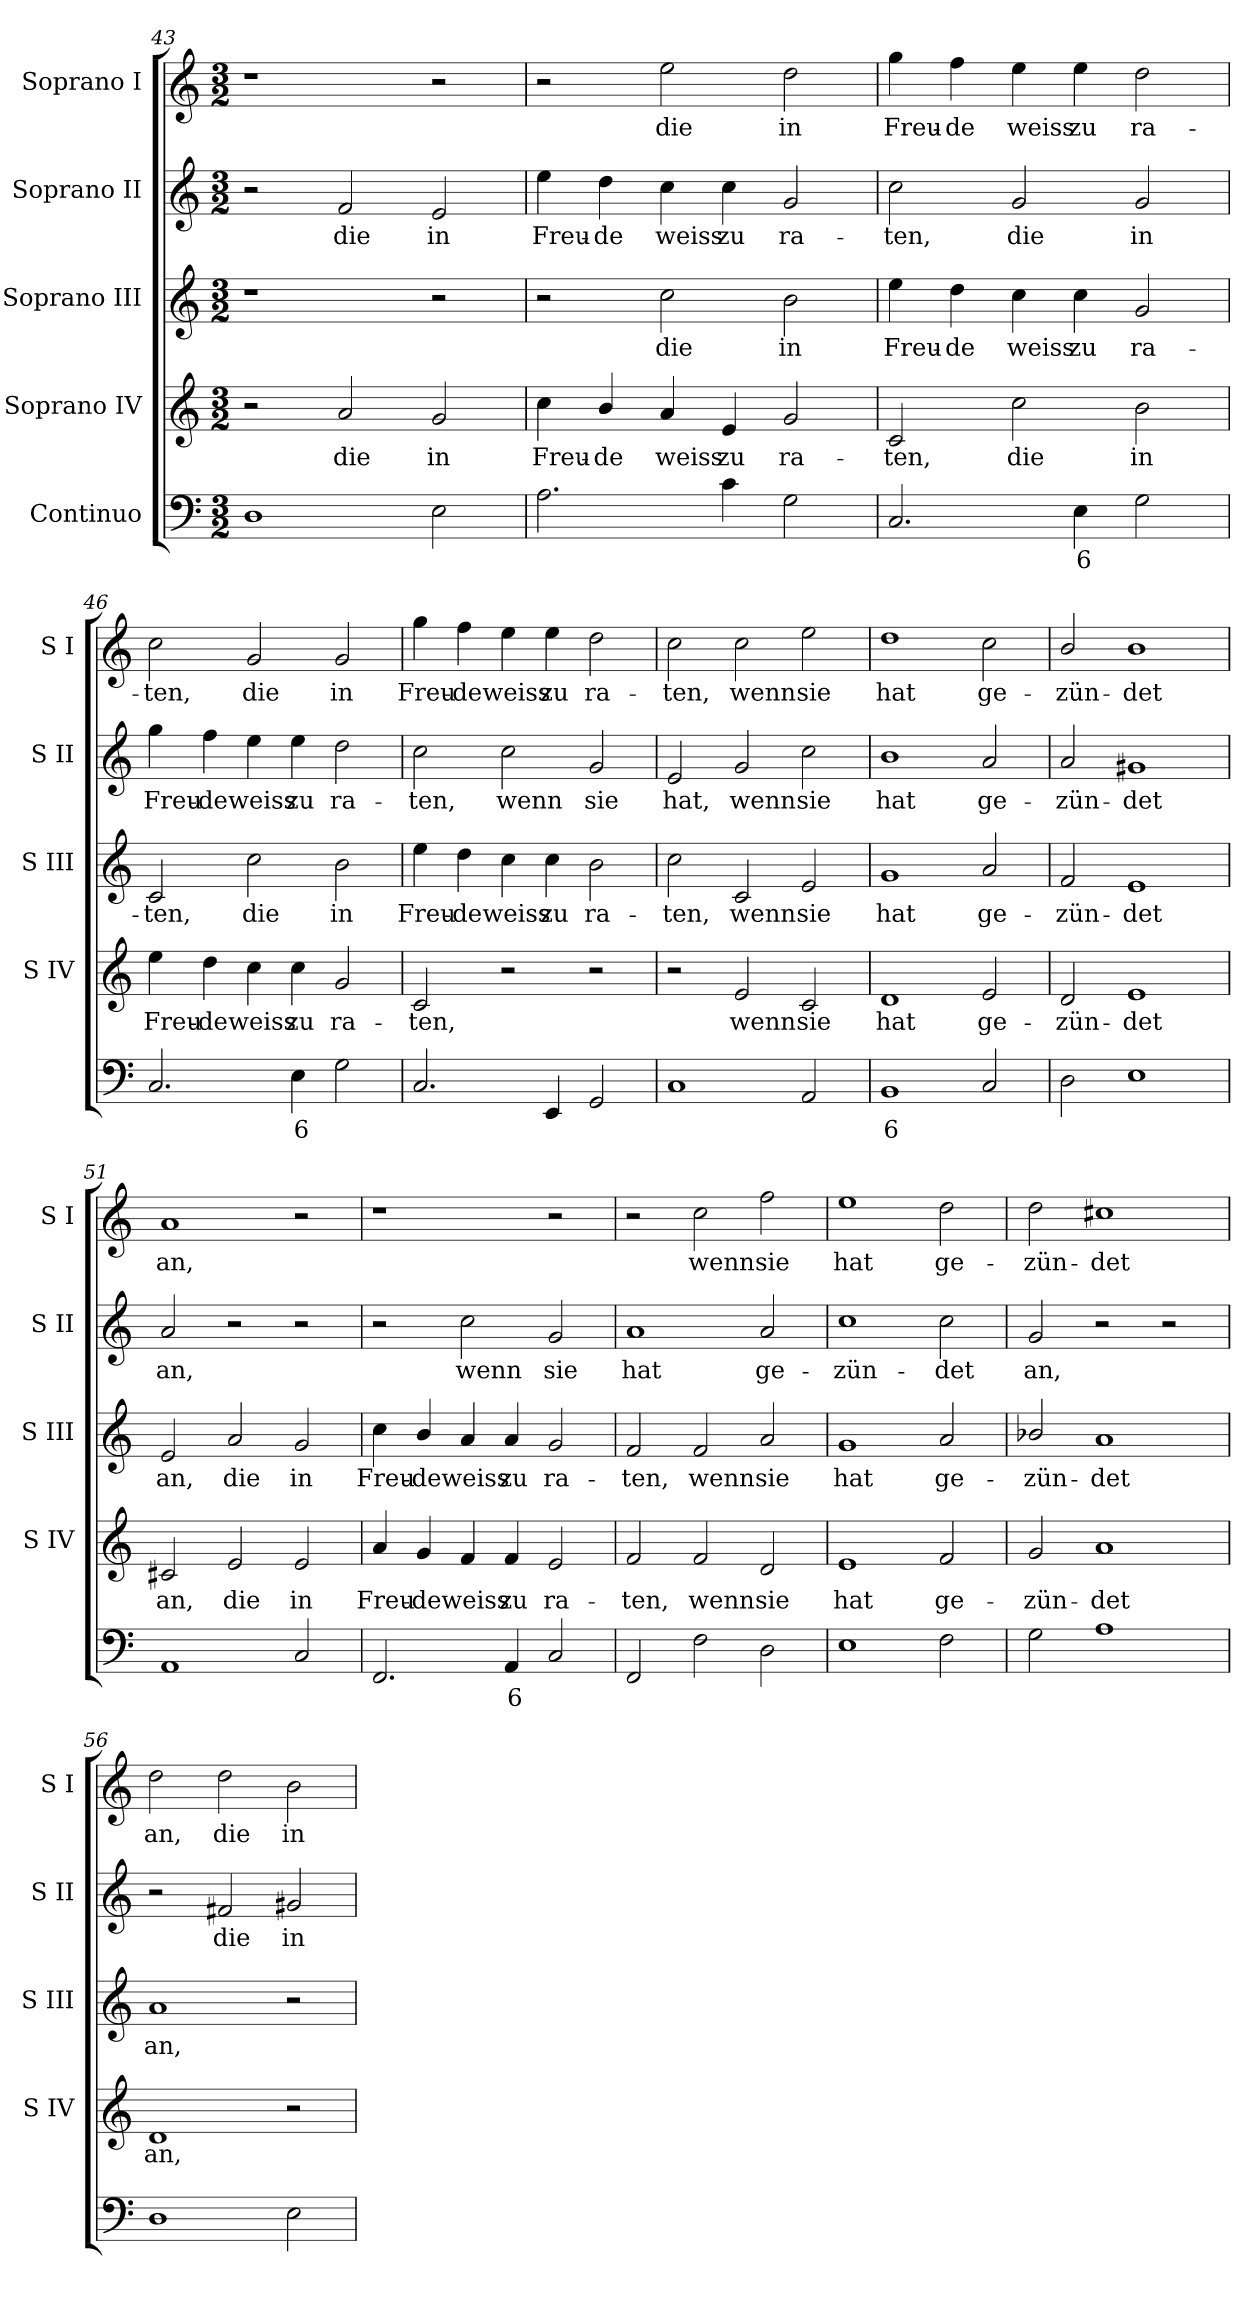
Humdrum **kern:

**kern	**text	**kern	**text	**kern	**text	**kern	**text	**kern	**text
*part5	*part5	*part4	*part4	*part3	*part3	*part2	*part2	*part1	*part1
*staff5	*staff5	*staff4	*staff4	*staff3	*staff3	*staff2	*staff2	*staff1	*staff1
*I"Continuo	*	*I"Soprano IV	*	*I"Soprano III	*	*I"Soprano II	*	*I"Soprano I	*
*	*	*I'S IV	*	*I'S III	*	*I'S II	*	*I'S I	*
*clefF4	*	*clefG2	*	*clefG2	*	*clefG2	*	*clefG2	*
*k[]	*	*k[]	*	*k[]	*	*k[]	*	*k[]	*
*C:	*	*C:	*	*C:	*	*C:	*	*C:	*
*M3/2	*	*M3/2	*	*M3/2	*	*M3/2	*	*M3/2	*
=43	=43	=43	=43	=43	=43	=43	=43	=43	=43
1D	.	2r	.	1r	.	2r	.	1r	.
!	!	!	!LO:LY:b	!	!	!	!LO:LY:b	!	!
.	.	2a	die	.	.	2f	die	.	.
!	!	!	!LO:LY:b	!	!	!	!LO:LY:b	!	!
2E	.	2g	in	2r	.	2e	in	2r	.
=44	=44	=44	=44	=44	=44	=44	=44	=44	=44
!	!	!	!LO:LY:b	!	!	!	!LO:LY:b	!	!
2.A	.	4cc	Freu-	2r	.	4ee	Freu-	2r	.
!	!	!	!LO:LY:b	!	!	!	!LO:LY:b	!	!
.	.	4b/	-de	.	.	4dd	-de	.	.
!	!	!	!LO:LY:b	!	!LO:LY:b	!	!LO:LY:b	!	!LO:LY:b
.	.	4a	weiss	2cc	die	4cc	weiss	2ee	die
!	!	!	!LO:LY:b	!	!	!	!LO:LY:b	!	!
4c	.	4e	zu	.	.	4cc	zu	.	.
!	!	!	!LO:LY:b	!	!LO:LY:b	!	!LO:LY:b	!	!LO:LY:b
2G	.	2g	ra-	2b	in	2g	ra-	2dd	in
!!LO:LB:g=z
=45	=45	=45	=45	=45	=45	=45	=45	=45	=45
!	!	!	!LO:LY:b	!	!LO:LY:b	!	!LO:LY:b	!	!LO:LY:b
2.C	.	2c	-ten,	4ee	Freu-	2cc	-ten,	4gg	Freu-
!	!	!	!	!	!LO:LY:b	!	!	!	!LO:LY:b
.	.	.	.	4dd	-de	.	.	4ff	-de
!	!	!	!LO:LY:b	!	!LO:LY:b	!	!LO:LY:b	!	!LO:LY:b
.	.	2cc	die	4cc	weiss	2g	die	4ee	weiss
!	!LO:LY:b	!	!	!	!LO:LY:b	!	!	!	!LO:LY:b
4E	6	.	.	4cc	zu	.	.	4ee	zu
!	!	!	!LO:LY:b	!	!LO:LY:b	!	!LO:LY:b	!	!LO:LY:b
2G	.	2b	in	2g	ra-	2g	in	2dd	ra-
=46	=46	=46	=46	=46	=46	=46	=46	=46	=46
!	!	!	!LO:LY:b	!	!LO:LY:b	!	!LO:LY:b	!	!LO:LY:b
2.C	.	4ee	Freu-	2c	-ten,	4gg	Freu-	2cc	-ten,
!	!	!	!LO:LY:b	!	!	!	!LO:LY:b	!	!
.	.	4dd	-de	.	.	4ff	-de	.	.
!	!	!	!LO:LY:b	!	!LO:LY:b	!	!LO:LY:b	!	!LO:LY:b
.	.	4cc	weiss	2cc	die	4ee	weiss	2g	die
!	!LO:LY:b	!	!LO:LY:b	!	!	!	!LO:LY:b	!	!
4E	6	4cc	zu	.	.	4ee	zu	.	.
!	!	!	!LO:LY:b	!	!LO:LY:b	!	!LO:LY:b	!	!LO:LY:b
2G	.	2g	ra-	2b	in	2dd	ra-	2g	in
=47	=47	=47	=47	=47	=47	=47	=47	=47	=47
!	!	!	!LO:LY:b	!	!LO:LY:b	!	!LO:LY:b	!	!LO:LY:b
2.C	.	2c	-ten,	4ee	Freu-	2cc	-ten,	4gg	Freu-
!	!	!	!	!	!LO:LY:b	!	!	!	!LO:LY:b
.	.	.	.	4dd	-de	.	.	4ff	-de
!	!	!	!	!	!LO:LY:b	!	!LO:LY:b	!	!LO:LY:b
.	.	2r	.	4cc	weiss	2cc	wenn	4ee	weiss
!	!	!	!	!	!LO:LY:b	!	!	!	!LO:LY:b
4EE	.	.	.	4cc	zu	.	.	4ee	zu
!	!	!	!	!	!LO:LY:b	!	!LO:LY:b	!	!LO:LY:b
2GG	.	2r	.	2b	ra-	2g	sie	2dd	ra-
=48	=48	=48	=48	=48	=48	=48	=48	=48	=48
!	!	!	!	!	!LO:LY:b	!	!LO:LY:b	!	!LO:LY:b
1C	.	2r	.	2cc	-ten,	2e	hat,	2cc	-ten,
!	!	!	!LO:LY:b	!	!LO:LY:b	!	!LO:LY:b	!	!LO:LY:b
.	.	2e	wenn	2c	wenn	2g	wenn	2cc	wenn
!	!	!	!LO:LY:b	!	!LO:LY:b	!	!LO:LY:b	!	!LO:LY:b
2AA	.	2c	sie	2e	sie	2cc	sie	2ee	sie
=49	=49	=49	=49	=49	=49	=49	=49	=49	=49
!	!LO:LY:b	!	!LO:LY:b	!	!LO:LY:b	!	!LO:LY:b	!	!LO:LY:b
1BB	6	1d	hat	1g	hat	1b	hat	1dd	hat
!	!	!	!LO:LY:b	!	!LO:LY:b	!	!LO:LY:b	!	!LO:LY:b
2C	.	2e	ge-	2a	ge-	2a	ge-	2cc	ge-
=50	=50	=50	=50	=50	=50	=50	=50	=50	=50
!	!	!	!LO:LY:b	!	!LO:LY:b	!	!LO:LY:b	!	!LO:LY:b
2D	.	2d	-zün-	2f	-zün-	2a	-zün-	2b/	-zün-
!	!	!	!LO:LY:b	!	!LO:LY:b	!	!LO:LY:b	!	!LO:LY:b
1E	.	1e	-det	1e	-det	1g#X	-det	1b	-det
!!LO:LB:g=z
=51	=51	=51	=51	=51	=51	=51	=51	=51	=51
!	!	!	!LO:LY:b	!	!LO:LY:b	!	!LO:LY:b	!	!LO:LY:b
1AA	.	2c#X	an,	2e	an,	2a	an,	1a	an,
!	!	!	!LO:LY:b	!	!LO:LY:b	!	!	!	!
.	.	2e	die	2a	die	2r	.	.	.
!	!	!	!LO:LY:b	!	!LO:LY:b	!	!	!	!
2C	.	2e	in	2g	in	2r	.	2r	.
=52	=52	=52	=52	=52	=52	=52	=52	=52	=52
!	!	!	!LO:LY:b	!	!LO:LY:b	!	!	!	!
2.FF	.	4a	Freu-	4cc	Freu-	2r	.	1r	.
!	!	!	!LO:LY:b	!	!LO:LY:b	!	!	!	!
.	.	4g	-de	4b/	-de	.	.	.	.
!	!	!	!LO:LY:b	!	!LO:LY:b	!	!LO:LY:b	!	!
.	.	4f	weiss	4a	weiss	2cc	wenn	.	.
!	!LO:LY:b	!	!LO:LY:b	!	!LO:LY:b	!	!	!	!
4AA	6	4f	zu	4a	zu	.	.	.	.
!	!	!	!LO:LY:b	!	!LO:LY:b	!	!LO:LY:b	!	!
2C	.	2e	ra-	2g	ra-	2g	sie	2r	.
=53	=53	=53	=53	=53	=53	=53	=53	=53	=53
!	!	!	!LO:LY:b	!	!LO:LY:b	!	!LO:LY:b	!	!
2FF	.	2f	-ten,	2f	-ten,	1a	hat	2r	.
!	!	!	!LO:LY:b	!	!LO:LY:b	!	!	!	!LO:LY:b
2F	.	2f	wenn	2f	wenn	.	.	2cc	wenn
!	!	!	!LO:LY:b	!	!LO:LY:b	!	!LO:LY:b	!	!LO:LY:b
2D	.	2d	sie	2a	sie	2a	ge-	2ff	sie
=54	=54	=54	=54	=54	=54	=54	=54	=54	=54
!	!	!	!LO:LY:b	!	!LO:LY:b	!	!LO:LY:b	!	!LO:LY:b
1E	.	1e	hat	1g	hat	1cc	-zün-	1ee	hat
!	!	!	!LO:LY:b	!	!LO:LY:b	!	!LO:LY:b	!	!LO:LY:b
2F	.	2f	ge-	2a	ge-	2cc	-det	2dd	ge-
=55	=55	=55	=55	=55	=55	=55	=55	=55	=55
!	!	!	!LO:LY:b	!	!LO:LY:b	!	!LO:LY:b	!	!LO:LY:b
2G	.	2g	-zün-	2b-X/	-zün-	2g	an,	2dd	-zün-
!	!	!	!LO:LY:b	!	!LO:LY:b	!	!	!	!LO:LY:b
1A	.	1a	-det	1a	-det	2r	.	1cc#X	-det
.	.	.	.	.	.	2r	.	.	.
=56	=56	=56	=56	=56	=56	=56	=56	=56	=56
!	!	!	!LO:LY:b	!	!LO:LY:b	!	!	!	!LO:LY:b
1D	.	1d	an,	1a	an,	2r	.	2dd	an,
!	!	!	!	!	!	!	!LO:LY:b	!	!LO:LY:b
.	.	.	.	.	.	2f#X	die	2dd	die
!	!	!	!	!	!	!	!LO:LY:b	!	!LO:LY:b
2E	.	2r	.	2r	.	2g#X	in	2b	in
=	=	=	=	=	=	=	=	=	=
*-	*-	*-	*-	*-	*-	*-	*-	*-	*-
